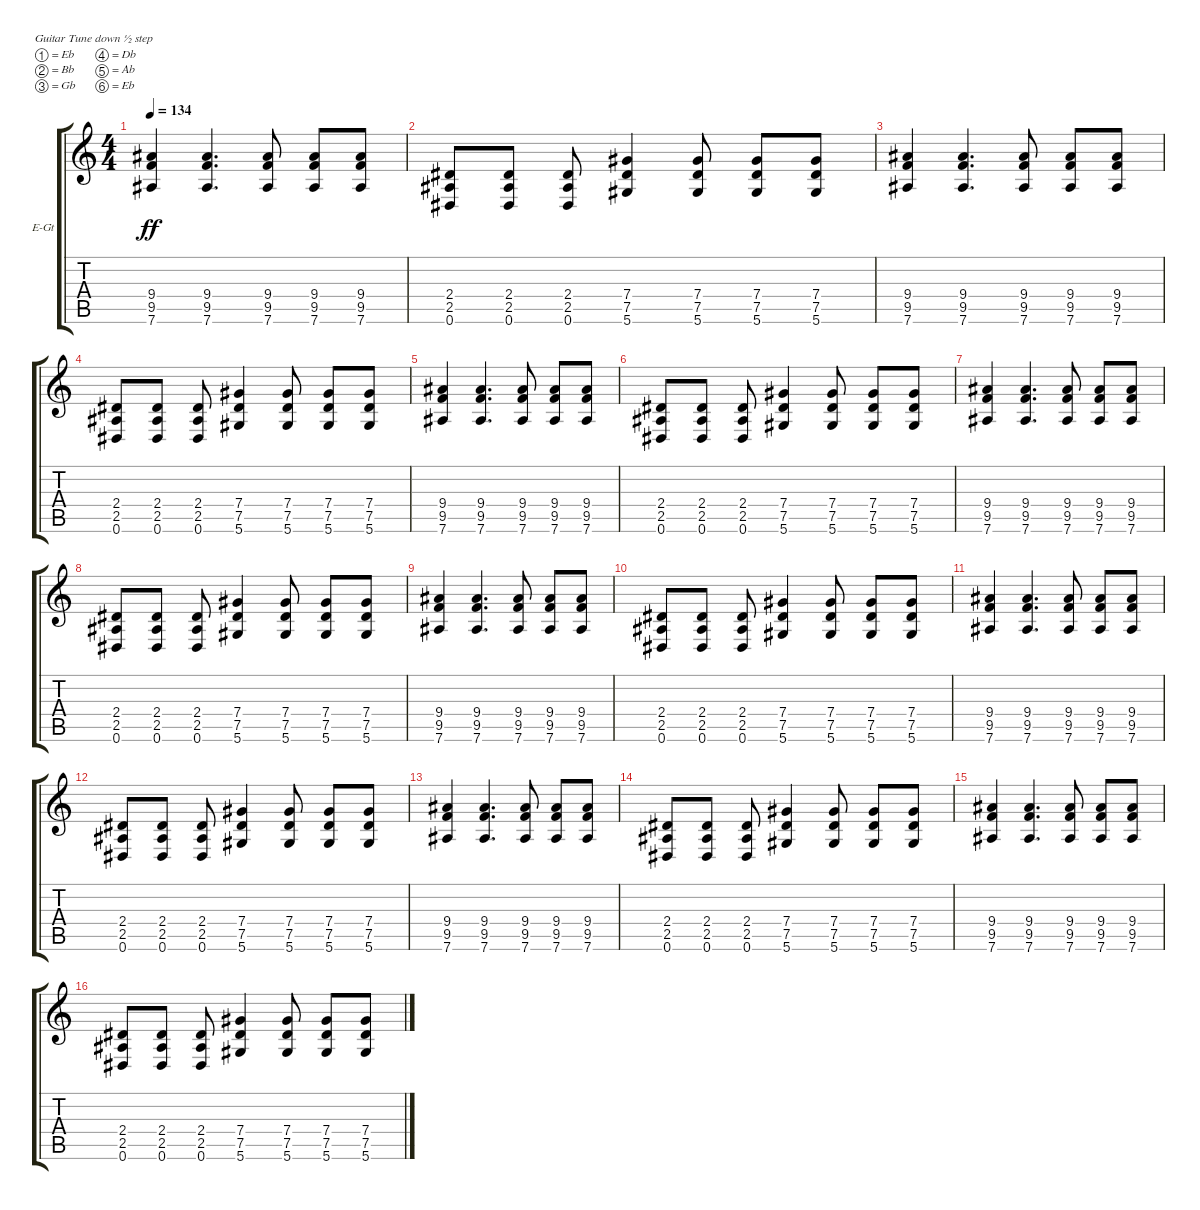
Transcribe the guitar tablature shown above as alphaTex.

\bracketExtendMode groupsimilarinstruments
\firstSystemTrackNameOrientation horizontal
\otherSystemsTrackNameOrientation horizontal
\track ("Guitar 1" "E-Gt") {instrument distortionguitar}
\staff {score tabs}
\tuning (Eb4 Bb3 Gb3 Db3 Ab2 Eb2)
\ts (4 4)
\tempo 134
\clef g2
\scale
0.235099
\ks c
(7.6 9.5 9.4).4{dy ff} (7.6 9.5 9.4).4{d} (7.6 9.5 9.4).8 (7.6 9.5 9.4).8 (7.6 9.5 9.4).8 |
\scale
0.264901 (0.6 2.5 2.4).8 (0.6 2.5 2.4).8 (0.6 2.5 2.4).8 (5.6 7.5 7.4).4 (5.6 7.5 7.4).8 (5.6 7.5 7.4).8 (5.6 7.5 7.4).8 |
\scale
0.235099 (7.6 9.5 9.4).4 (7.6 9.5 9.4).4{d} (7.6 9.5 9.4).8 (7.6 9.5 9.4).8 (7.6 9.5 9.4).8 |
\scale
0.264901 (0.6 2.5 2.4).8 (0.6 2.5 2.4).8 (0.6 2.5 2.4).8 (5.6 7.5 7.4).4 (5.6 7.5 7.4).8 (5.6 7.5 7.4).8 (5.6 7.5 7.4).8 |
\scale
0.235099 (7.6 9.5 9.4).4 (7.6 9.5 9.4).4{d} (7.6 9.5 9.4).8 (7.6 9.5 9.4).8 (7.6 9.5 9.4).8 |
\scale
0.264901 (0.6 2.5 2.4).8 (0.6 2.5 2.4).8 (0.6 2.5 2.4).8 (5.6 7.5 7.4).4 (5.6 7.5 7.4).8 (5.6 7.5 7.4).8 (5.6 7.5 7.4).8 |
\scale
0.235099 (7.6 9.5 9.4).4 (7.6 9.5 9.4).4{d} (7.6 9.5 9.4).8 (7.6 9.5 9.4).8 (7.6 9.5 9.4).8 |
(0.6 2.5 2.4).8 (0.6 2.5 2.4).8 (0.6 2.5 2.4).8 (5.6 7.5 7.4).4 (5.6 7.5 7.4).8 (5.6 7.5 7.4).8 (5.6 7.5 7.4).8 |
(7.6 9.5 9.4).4 (7.6 9.5 9.4).4{d} (7.6 9.5 9.4).8 (7.6 9.5 9.4).8 (7.6 9.5 9.4).8 |
(0.6 2.5 2.4).8 (0.6 2.5 2.4).8 (0.6 2.5 2.4).8 (5.6 7.5 7.4).4 (5.6 7.5 7.4).8 (5.6 7.5 7.4).8 (5.6 7.5 7.4).8 |
(7.6 9.5 9.4).4 (7.6 9.5 9.4).4{d} (7.6 9.5 9.4).8 (7.6 9.5 9.4).8 (7.6 9.5 9.4).8 |
(0.6 2.5 2.4).8 (0.6 2.5 2.4).8 (0.6 2.5 2.4).8 (5.6 7.5 7.4).4 (5.6 7.5 7.4).8 (5.6 7.5 7.4).8 (5.6 7.5 7.4).8 |
(7.6 9.5 9.4).4 (7.6 9.5 9.4).4{d} (7.6 9.5 9.4).8 (7.6 9.5 9.4).8 (7.6 9.5 9.4).8 |
\scale
0.264901 (0.6 2.5 2.4).8 (0.6 2.5 2.4).8 (0.6 2.5 2.4).8 (5.6 7.5 7.4).4 (5.6 7.5 7.4).8 (5.6 7.5 7.4).8 (5.6 7.5 7.4).8 |
\scale
0.235099 (7.6 9.5 9.4).4 (7.6 9.5 9.4).4{d} (7.6 9.5 9.4).8 (7.6 9.5 9.4).8 (7.6 9.5 9.4).8 |
(0.6 2.5 2.4).8 (0.6 2.5 2.4).8 (0.6 2.5 2.4).8 (5.6 7.5 7.4).4 (5.6 7.5 7.4).8 (5.6 7.5 7.4).8 (5.6 7.5 7.4).8
